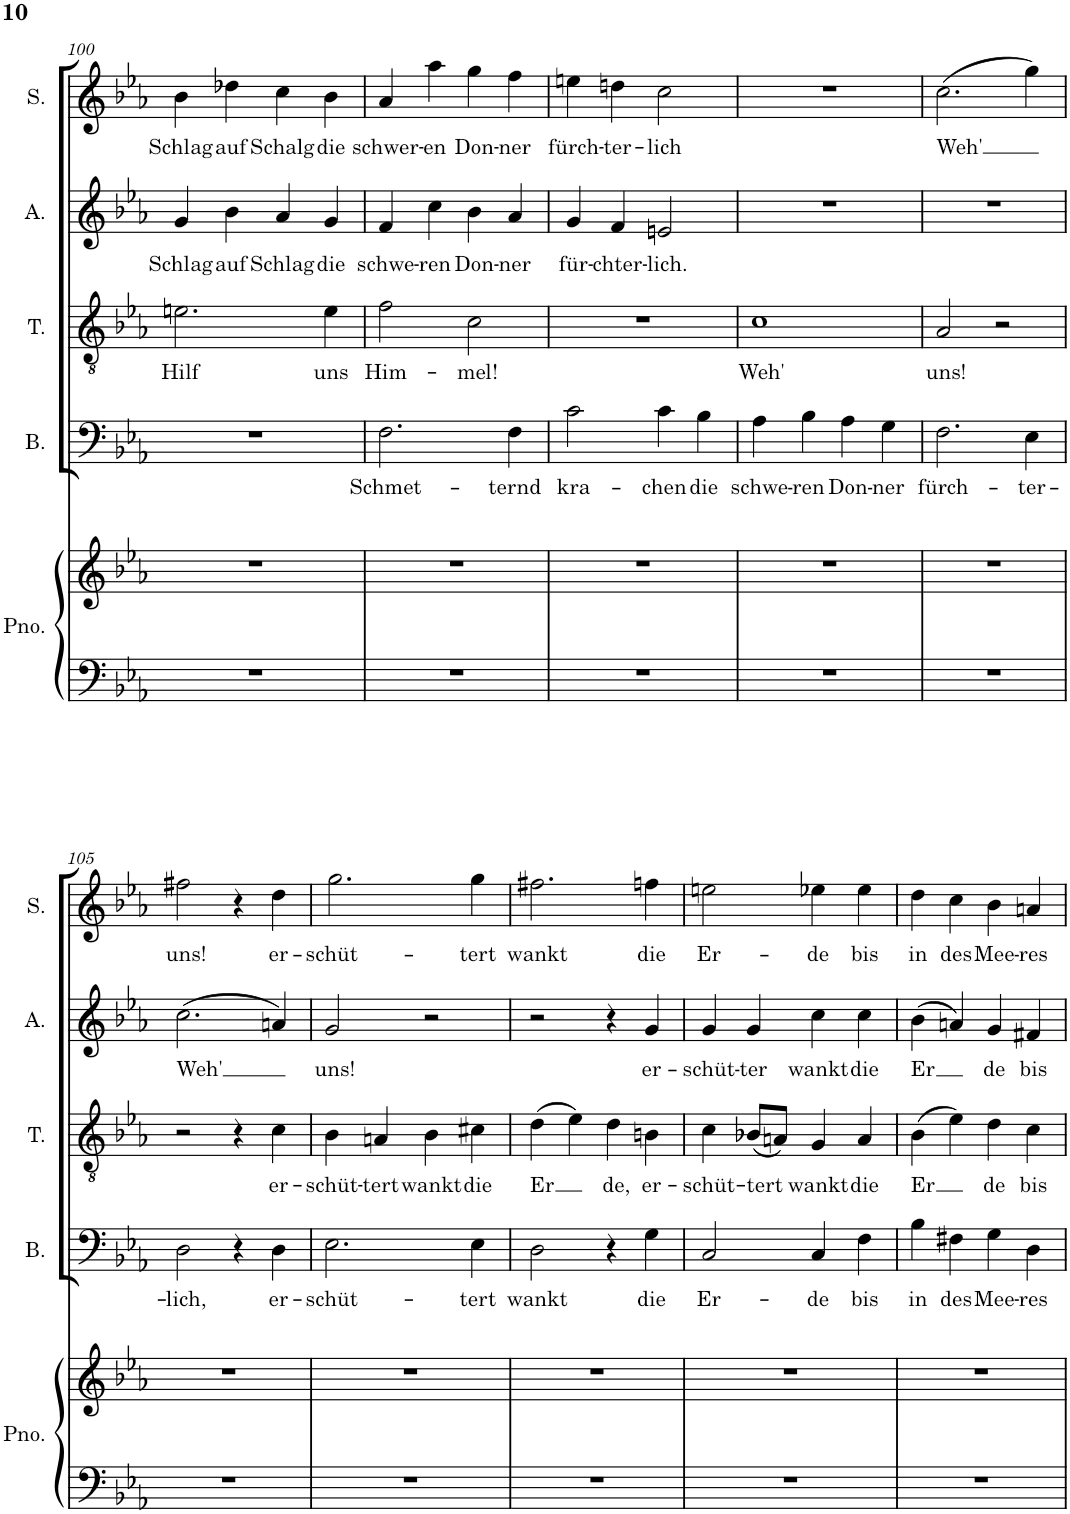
**kern	**kern	**kern	**text	**kern	**text	**kern	**text	**kern	**text
*part5	*part5	*part4	*part4	*part3	*part3	*part2	*part2	*part1	*part1
*staff6	*staff5	*staff4	*staff4	*staff3	*staff3	*staff2	*staff2	*staff1	*staff1
*I"Piano	*	*I"Bass	*	*I"Tenor	*	*I"Alto	*	*I"Soprano	*
*I'Pno.	*	*I'B.	*	*I'T.	*	*I'A.	*	*I'S.	*
!!LO:PB:g=z
*clefF4	*clefG2	*clefF4	*	*clefGv2	*	*clefG2	*	*clefG2	*
*k[b-e-a-]	*k[b-e-a-]	*k[b-e-a-]	*	*k[b-e-a-]	*	*k[b-e-a-]	*	*k[b-e-a-]	*
*M4/4	*M4/4	*M4/4	*	*M4/4	*	*M4/4	*	*M4/4	*
*met(c)	*met(c)	*met(c)	*	*met(c)	*	*met(c)	*	*met(c)	*
=100	=100	=100	=100	=100	=100	=100	=100	=100	=100
!	!	!	!	!	!LO:LY:b	!	!LO:LY:b	!	!LO:LY:b
1r	1r	1r	.	2.en\	Hilf	4g/	Schlag	4b-\	Schlag
!	!	!	!	!	!	!	!LO:LY:b	!	!LO:LY:b
.	.	.	.	.	.	4b-\	auf	4dd-X\	auf
!	!	!	!	!	!	!	!LO:LY:b	!	!LO:LY:b
.	.	.	.	.	.	4a-/	Schlag	4cc\	Schalg
!	!	!	!	!	!LO:LY:b	!	!LO:LY:b	!	!LO:LY:b
.	.	.	.	4e\	uns	4g/	die	4b-\	die
=101	=101	=101	=101	=101	=101	=101	=101	=101	=101
!	!	!	!LO:LY:b	!	!LO:LY:b	!	!LO:LY:b	!	!LO:LY:b
1r	1r	2.F\	Schmet-	2f\	Him-	4f/	schwe-	4a-/	schwer-
!	!	!	!	!	!	!	!LO:LY:b	!	!LO:LY:b
.	.	.	.	.	.	4cc\	-ren	4aa-\	-en
!	!	!	!	!	!LO:LY:b	!	!LO:LY:b	!	!LO:LY:b
.	.	.	.	2c\	-mel!	4b-\	Don-	4gg\	Don-
!	!	!	!LO:LY:b	!	!	!	!LO:LY:b	!	!LO:LY:b
.	.	4F\	-ternd	.	.	4a-/	-ner	4ff\	-ner
=102	=102	=102	=102	=102	=102	=102	=102	=102	=102
!	!	!	!LO:LY:b	!	!	!	!LO:LY:b	!	!LO:LY:b
1r	1r	2c\	kra-	1r	.	4g/	für-	4een\	fürch-
!	!	!	!	!	!	!	!LO:LY:b	!	!LO:LY:b
.	.	.	.	.	.	4f/	-chter-	4ddn\	-ter-
!	!	!	!LO:LY:b	!	!	!	!LO:LY:b	!	!LO:LY:b
.	.	4c\	-chen	.	.	2en/	-lich.	2cc\	-lich
!	!	!	!LO:LY:b	!	!	!	!	!	!
.	.	4B-\	die	.	.	.	.	.	.
=103	=103	=103	=103	=103	=103	=103	=103	=103	=103
!	!	!	!LO:LY:b	!	!LO:LY:b	!	!	!	!
1r	1r	4A-\	schwe-	1c	Weh'	1r	.	1r	.
!	!	!	!LO:LY:b	!	!	!	!	!	!
.	.	4B-\	-ren	.	.	.	.	.	.
!	!	!	!LO:LY:b	!	!	!	!	!	!
.	.	4A-\	Don-	.	.	.	.	.	.
!	!	!	!LO:LY:b	!	!	!	!	!	!
.	.	4G\	-ner	.	.	.	.	.	.
=104	=104	=104	=104	=104	=104	=104	=104	=104	=104
!	!	!	!LO:LY:b	!	!LO:LY:b	!	!	!	!LO:LY:b
1r	1r	2.F\	fürch-	2A-/	uns!	1r	.	(2.cc\	Weh'
.	.	.	.	2r	.	.	.	.	.
!	!	!	!LO:LY:b	!	!	!	!	!	!
.	.	4E-\	-ter-	.	.	.	.	4gg\)	.
!!LO:LB:g=z
=105	=105	=105	=105	=105	=105	=105	=105	=105	=105
!	!	!	!LO:LY:b	!	!	!	!LO:LY:b	!	!LO:LY:b
1r	1r	2D\	-lich,	2r	.	(2.cc\	Weh'	2ff#X\	uns!
.	.	4r	.	4r	.	.	.	4r	.
!	!	!	!LO:LY:b	!	!LO:LY:b	!	!	!	!LO:LY:b
.	.	4D\	er-	4c\	er-	4an/)	.	4dd\	er-
=106	=106	=106	=106	=106	=106	=106	=106	=106	=106
!	!	!	!LO:LY:b	!	!LO:LY:b	!	!LO:LY:b	!	!LO:LY:b
1r	1r	2.E-\	-schüt-	4B-\	-schüt-	2g/	uns!	2.gg\	-schüt-
!	!	!	!	!	!LO:LY:b	!	!	!	!
.	.	.	.	4An/	-tert	.	.	.	.
!	!	!	!	!	!LO:LY:b	!	!	!	!
.	.	.	.	4B-\	wankt	2r	.	.	.
!	!	!	!LO:LY:b	!	!LO:LY:b	!	!	!	!LO:LY:b
.	.	4E-\	-tert	4c#X\	die	.	.	4gg\	-tert
=107	=107	=107	=107	=107	=107	=107	=107	=107	=107
!	!	!	!LO:LY:b	!	!LO:LY:b	!	!	!	!LO:LY:b
1r	1r	2D\	wankt	(4d\	Er	2r	.	2.ff#X\	wankt
.	.	.	.	4e-\)	.	.	.	.	.
!	!	!	!	!	!LO:LY:b	!	!	!	!
.	.	4r	.	4d\	de,	4r	.	.	.
!	!	!	!LO:LY:b	!	!LO:LY:b	!	!LO:LY:b	!	!LO:LY:b
.	.	4G\	die	4Bn\	er-	4g/	er-	4ffn\	die
=108	=108	=108	=108	=108	=108	=108	=108	=108	=108
!	!	!	!LO:LY:b	!	!LO:LY:b	!	!LO:LY:b	!	!LO:LY:b
1r	1r	2C/	Er-	4c\	-schüt-	4g/	-schüt-	2een\	Er-
!	!	!	!	!	!LO:LY:b	!	!LO:LY:b	!	!
.	.	.	.	(8B-X/L	-tert	4g/	-ter	.	.
.	.	.	.	8An/J)	.	.	.	.	.
!	!	!	!LO:LY:b	!	!LO:LY:b	!	!LO:LY:b	!	!LO:LY:b
.	.	4C/	-de	4G/	wankt	4cc\	wankt	4ee-X\	-de
!	!	!	!LO:LY:b	!	!LO:LY:b	!	!LO:LY:b	!	!LO:LY:b
.	.	4F\	bis	4A/	die	4cc\	die	4ee-\	bis
=109	=109	=109	=109	=109	=109	=109	=109	=109	=109
!	!	!	!LO:LY:b	!	!LO:LY:b	!	!LO:LY:b	!	!LO:LY:b
1r	1r	4B-\	in	(4B-\	Er	(4b-\	Er	4dd\	in
!	!	!	!LO:LY:b	!	!	!	!	!	!LO:LY:b
.	.	4F#X\	des	4e-\)	.	4an/)	.	4cc\	des
!	!	!	!LO:LY:b	!	!LO:LY:b	!	!LO:LY:b	!	!LO:LY:b
.	.	4G\	Mee-	4d\	de	4g/	de	4b-\	Mee-
!	!	!	!LO:LY:b	!	!LO:LY:b	!	!LO:LY:b	!	!LO:LY:b
.	.	4D\	-res	4c\	bis	4f#X/	bis	4an/	-res
=	=	=	=	=	=	=	=	=	=
*-	*-	*-	*-	*-	*-	*-	*-	*-	*-
